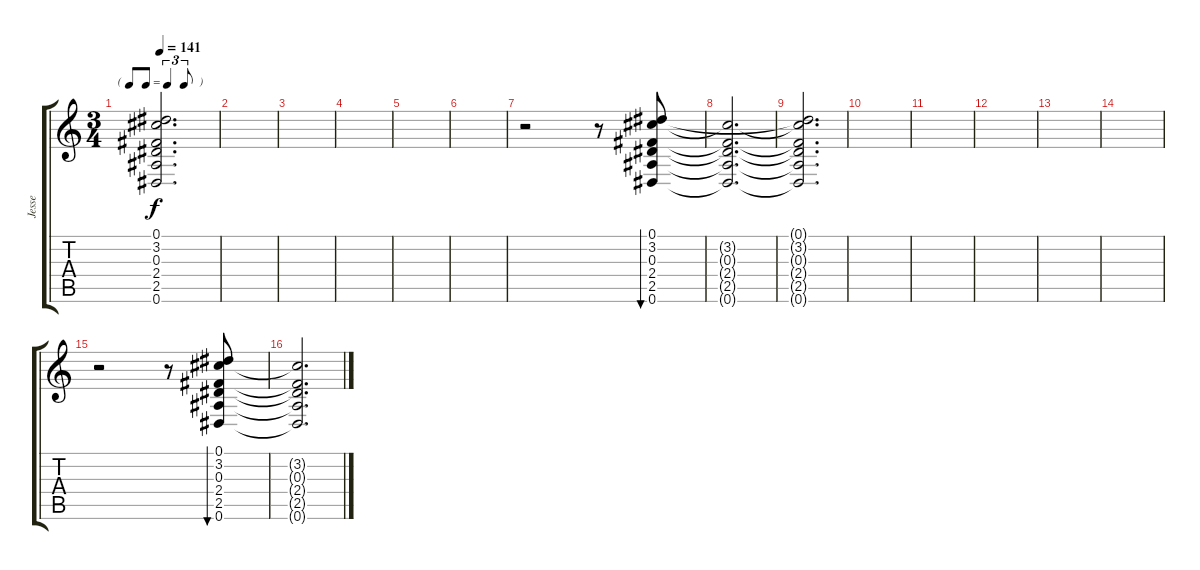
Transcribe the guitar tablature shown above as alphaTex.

\track ("Jesse" "Jesse") {instrument distortionguitar}
\staff {score tabs}
\tuning (Eb4 Bb3 Gb3 Db3 Ab2 Eb2) {hide}
\ts (3 4)
\tf triplet8th
\tempo 141
\clef g2
\ks c
(0.1{t} 3.2{t} 0.3{t} 2.4{t} 2.5{t} 0.6{t}).2{d dy f} |
|
|
|
|
|
r.2 r.8 (0.1 3.2 0.3 2.4 2.5 0.6).8{bu 480} |
(3.2{t} 0.3{t} 2.4{t} 2.5{t} 0.6{t}).2{d} |
(0.1{t} 3.2{t} 0.3{t} 2.4{t} 2.5{t} 0.6{t}).2{d} |
|
|
|
|
|
r.2 r.8 (0.1 3.2 0.3 2.4 2.5 0.6).8{bu 480} |
(3.2{t} 0.3{t} 2.4{t} 2.5{t} 0.6{t}).2{d}
